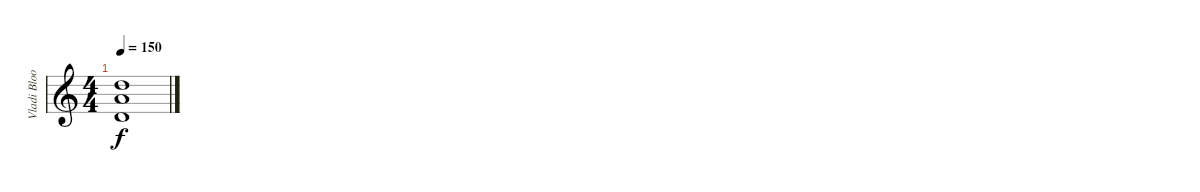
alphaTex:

\track ("Vladi Blooder" "Vladi Bloo") {instrument overdrivenguitar}
\staff {score}
\tuning (E4 B3 G3 D3 A2 D2) {hide}
\ts (4 4)
\tempo 150
\clef g2
\ks c
(12.4{t} 12.5{t} 12.6{t}).1{dy f}
